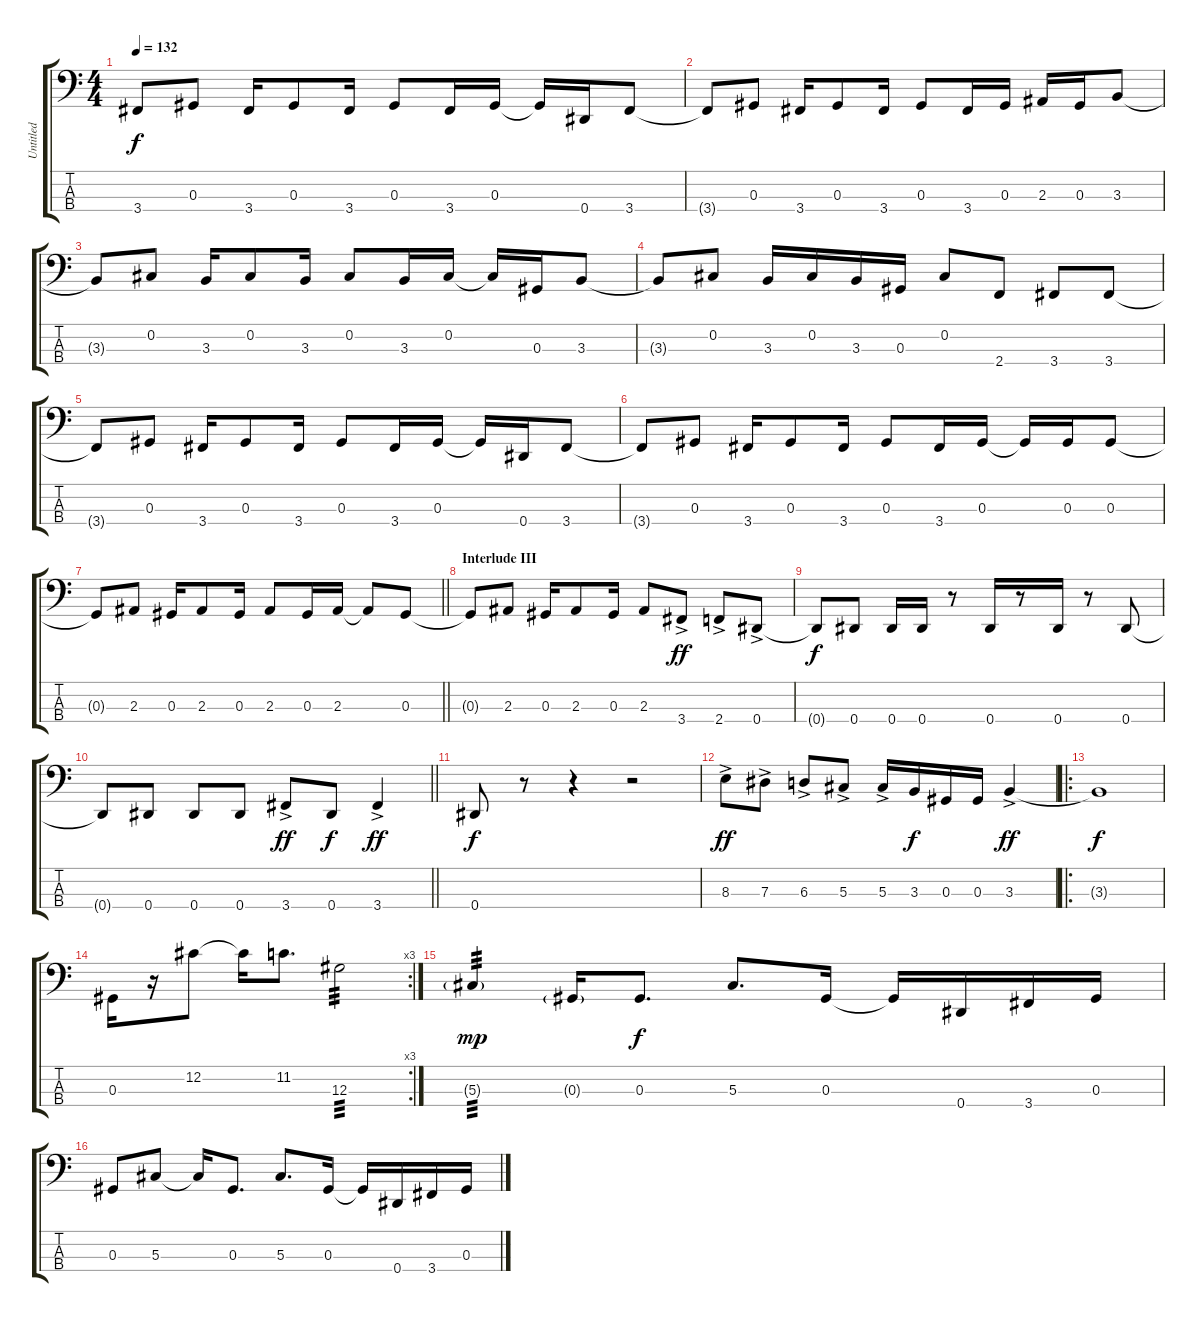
\track ("Untitled" "Untitled") {instrument electricbasspick}
\staff {score tabs}
\tuning (Gb2 Db2 Ab1 Eb1) {hide}
\ts (4 4)
\tempo 132
\clef f4
\ks c
3.4{t}.8{dy f} 0.3.8 3.4.16 0.3.8 3.4.16 0.3.8 3.4.16 0.3.16 0.3{t}.16 0.4.16 3.4.8 |
3.4{t}.8 0.3.8 3.4.16 0.3.8 3.4.16 0.3.8 3.4.16 0.3.16 2.3.16 0.3.16 3.3.8 |
3.3{t}.8 0.2.8 3.3.16 0.2.8 3.3.16 0.2.8 3.3.16 0.2.16 0.2{t}.16 0.3.16 3.3.8 |
3.3{t}.8 0.2.8 3.3.16 0.2.16 3.3.16 0.3.16 0.2.8 2.4.8 3.4.8 3.4.8 |
3.4{t}.8 0.3.8 3.4.16 0.3.8 3.4.16 0.3.8 3.4.16 0.3.16 0.3{t}.16 0.4.16 3.4.8 |
3.4{t}.8 0.3.8 3.4.16 0.3.8 3.4.16 0.3.8 3.4.16 0.3.16 0.3{t}.16 0.3.16 0.3.8 |
\barLineRight lightlight
0.3{t}.8 2.3.8 0.3.16 2.3.8 0.3.16 2.3.8 0.3.16 2.3.16 2.3{t}.8 0.3.8 |
\section ("" "Interlude III")
0.3{t}.8 2.3.8 0.3.16 2.3.8 0.3.16 2.3.8 3.4{ac}.8{dy ff} 2.4{ac}.8 0.4{ac}.8 |
0.4{t}.8{dy f} 0.4.8 0.4.16 0.4.16 r.8 0.4.16 r.8 0.4.16 r.8 0.4.8 |
\barLineRight lightlight
0.4{t}.8 0.4.8 0.4.8 0.4.8 3.4{ac}.8{dy ff} 0.4.8{dy f} 3.4{ac}.4{dy ff} |
0.4.8{dy f} r.8 r.4 r.2 |
8.3{ac}.8{dy ff} 7.3{ac}.8 6.3{ac}.8 5.3{ac}.8 5.3{ac}.16 3.3.16{dy f} 0.3.16 0.3.16 3.3{ac}.4{dy ff} |
\ro
3.3{t}.1{dy f} |
\rc 3
0.3.16 r.16 12.2.8 12.2{t}.16 11.2.8{d} 12.3.2{tp 3} |
5.3{g}.4{tp 3 dy mp} 0.3{g}.16 0.3.8{d dy f} 5.3.8{d} 0.3.16 0.3{t}.16 0.4.16 3.4.16 0.3.16 |
0.3.8 5.3.8 5.3{t}.16 0.3.8{d} 5.3.8{d} 0.3.16 0.3{t}.16 0.4.16 3.4.16 0.3.16
